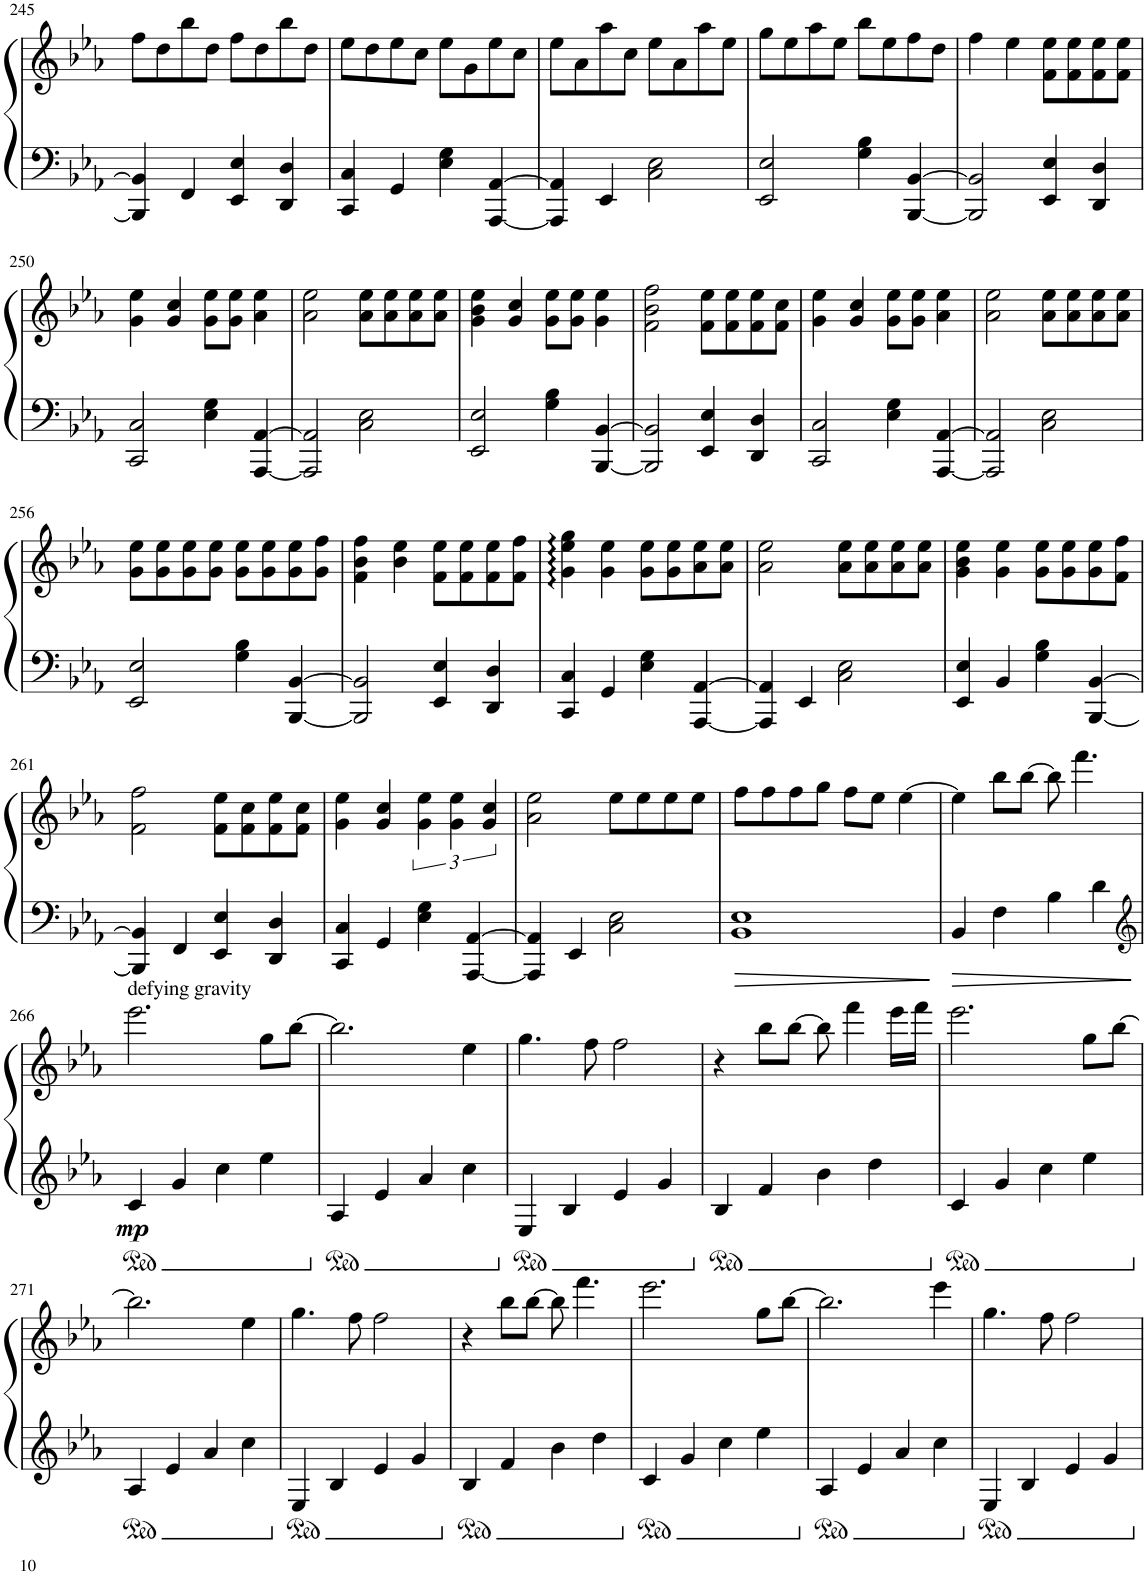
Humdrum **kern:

**kern	**kern	**dynam
*part1	*part1	*part1
*staff2	*staff1	*staff1/2
*I"Piano	*	*
*I'Pno.	*	*
!!LO:PB:g=z
*clefF4	*clefG2	*
*k[b-e-a-]	*k[b-e-a-]	*
*M4/4	*M4/4	*
=245	=245	=245
4BBB-/] 4BB-/]	8ff\L	.
.	8dd\	.
4FF/	8bb-\	.
.	8dd\J	.
4EE-/ 4E-/	8ff\L	.
.	8dd\	.
4DD/ 4D/	8bb-\	.
.	8dd\J	.
=246	=246	=246
4CC/ 4C/	8ee-\L	.
.	8dd\	.
4GG/	8ee-\	.
.	8cc\J	.
4E-\ 4G\	8ee-\L	.
.	8g\	.
[4AAA-/ [4AA-/	8ee-\	.
.	8cc\J	.
=247	=247	=247
4AAA-/] 4AA-/]	8ee-\L	.
.	8a-\	.
4EE-/	8aa-\	.
.	8cc\J	.
2C\ 2E-\	8ee-\L	.
.	8a-\	.
.	8aa-\	.
.	8ee-\J	.
=248	=248	=248
2EE-/ 2E-/	8gg\L	.
.	8ee-\	.
.	8aa-\	.
.	8ee-\J	.
4G\ 4B-\	8bb-\L	.
.	8ee-\	.
[4BBB-/ [4BB-/	8ff\	.
.	8dd\J	.
=249	=249	=249
2BBB-/] 2BB-/]	4ff\	.
.	4ee-\	.
4EE-/ 4E-/	8f\ 8ee-\L	.
.	8f\ 8ee-\	.
4DD/ 4D/	8f\ 8ee-\	.
.	8f\ 8ee-\J	.
!!LO:LB:g=z
=250	=250	=250
2CC/ 2C/	4g\ 4ee-\	.
.	4g/ 4cc/	.
4E-\ 4G\	8g\ 8ee-\L	.
.	8g\ 8ee-\J	.
[4AAA-/ [4AA-/	4a-\ 4ee-\	.
=251	=251	=251
2AAA-/] 2AA-/]	2a-\ 2ee-\	.
2C\ 2E-\	8a-\ 8ee-\L	.
.	8a-\ 8ee-\	.
.	8a-\ 8ee-\	.
.	8a-\ 8ee-\J	.
=252	=252	=252
2EE-/ 2E-/	4g\ 4b-\ 4ee-\	.
.	4g/ 4cc/	.
4G\ 4B-\	8g\ 8ee-\L	.
.	8g\ 8ee-\J	.
[4BBB-/ [4BB-/	4g\ 4ee-\	.
=253	=253	=253
2BBB-/] 2BB-/]	2f\ 2b-\ 2ff\	.
4EE-/ 4E-/	8f\ 8ee-\L	.
.	8f\ 8ee-\	.
4DD/ 4D/	8f\ 8ee-\	.
.	8f\ 8cc\J	.
=254	=254	=254
2CC/ 2C/	4g\ 4ee-\	.
.	4g/ 4cc/	.
4E-\ 4G\	8g\ 8ee-\L	.
.	8g\ 8ee-\J	.
[4AAA-/ [4AA-/	4a-\ 4ee-\	.
=255	=255	=255
2AAA-/] 2AA-/]	2a-\ 2ee-\	.
2C\ 2E-\	8a-\ 8ee-\L	.
.	8a-\ 8ee-\	.
.	8a-\ 8ee-\	.
.	8a-\ 8ee-\J	.
!!LO:LB:g=z
=256	=256	=256
2EE-/ 2E-/	8g\ 8ee-\L	.
.	8g\ 8ee-\	.
.	8g\ 8ee-\	.
.	8g\ 8ee-\J	.
4G\ 4B-\	8g\ 8ee-\L	.
.	8g\ 8ee-\	.
[4BBB-/ [4BB-/	8g\ 8ee-\	.
.	8g\ 8ff\J	.
=257	=257	=257
2BBB-/] 2BB-/]	4f\ 4b-\ 4ff\	.
.	4b-\ 4ee-\	.
4EE-/ 4E-/	8f\ 8ee-\L	.
.	8f\ 8ee-\	.
4DD/ 4D/	8f\ 8ee-\	.
.	8f\ 8ff\J	.
=258	=258	=258
4CC/ 4C/	4g\ 4ee-\ 4gg\	.
4GG/	4g\ 4ee-\	.
4E-\ 4G\	8g\ 8ee-\L	.
.	8g\ 8ee-\	.
[4AAA-/ [4AA-/	8a-\ 8ee-\	.
.	8a-\ 8ee-\J	.
=259	=259	=259
4AAA-/] 4AA-/]	2a-\ 2ee-\	.
4EE-/	.	.
2C\ 2E-\	8a-\ 8ee-\L	.
.	8a-\ 8ee-\	.
.	8a-\ 8ee-\	.
.	8a-\ 8ee-\J	.
=260	=260	=260
4EE-/ 4E-/	4g\ 4b-\ 4ee-\	.
4BB-/	4g\ 4ee-\	.
4G\ 4B-\	8g\ 8ee-\L	.
.	8g\ 8ee-\	.
[4BBB-/ [4BB-/	8g\ 8ee-\	.
.	8f\ 8ff\J	.
!!LO:LB:g=z
=261	=261	=261
4BBB-/] 4BB-/]	2f\ 2ff\	.
4FF/	.	.
4EE-/ 4E-/	8f\ 8ee-\L	.
.	8f\ 8cc\	.
4DD/ 4D/	8f\ 8ee-\	.
.	8f\ 8cc\J	.
=262	=262	=262
4CC/ 4C/	4g\ 4ee-\	.
4GG/	4g/ 4cc/	.
4E-\ 4G\	6g\ 6ee-\	.
.	6g\ 6ee-\	.
[4AAA-/ [4AA-/	.	.
.	6g/ 6cc/	.
=263	=263	=263
4AAA-/] 4AA-/]	2a-\ 2ee-\	.
4EE-/	.	.
2C\ 2E-\	8ee-\L	.
.	8ee-\	.
.	8ee-\	.
.	8ee-\J	.
=264	=264	=264
1BB- 1E-	8ff\L	.
.	8ff\	.
.	8ff\	.
.	8gg\J	.
.	8ff\L	.
.	8ee-\J	.
.	[4ee-\	.
=265	=265	=265
4BB-/	4ee-\]	.
4F\	8bb-\L	.
.	[8bb-\J	.
4B-\	8bb-\]	.
.	4.fff\	.
4d\	.	.
!!LO:LB:g=z
=266	=266	=266
*clefG2	*	*
!	!LO:TX:a:t=defying gravity	!
!	!	!LO:DY:b=2
4c/	2.eee-\	mp
4g/	.	.
4cc\	.	.
4ee-\	8gg\L	.
.	[8bb-\J	.
=267	=267	=267
4A-/	2.bb-\]	.
4e-/	.	.
4a-/	.	.
4cc\	4ee-\	.
=268	=268	=268
4E-/	4.gg\	.
4B-/	.	.
.	8ff\	.
4e-/	2ff\	.
4g/	.	.
=269	=269	=269
4B-/	4r	.
4f/	8bb-\L	.
.	[8bb-\J	.
4b-\	8bb-\]	.
.	4fff\	.
4dd\	.	.
.	16eee-\LL	.
.	16fff\JJ	.
=270	=270	=270
4c/	2.eee-\	.
4g/	.	.
4cc\	.	.
4ee-\	8gg\L	.
.	[8bb-\J	.
!!LO:LB:g=z
=271	=271	=271
4A-/	2.bb-\]	.
4e-/	.	.
4a-/	.	.
4cc\	4ee-\	.
=272	=272	=272
4E-/	4.gg\	.
4B-/	.	.
.	8ff\	.
4e-/	2ff\	.
4g/	.	.
=273	=273	=273
4B-/	4r	.
4f/	8bb-\L	.
.	[8bb-\J	.
4b-\	8bb-\]	.
.	4.fff\	.
4dd\	.	.
=274	=274	=274
4c/	2.eee-\	.
4g/	.	.
4cc\	.	.
4ee-\	8gg\L	.
.	[8bb-\J	.
=275	=275	=275
4A-/	2.bb-\]	.
4e-/	.	.
4a-/	.	.
4cc\	4eee-\	.
=276	=276	=276
4E-/	4.gg\	.
4B-/	.	.
.	8ff\	.
4e-/	2ff\	.
4g/	.	.
=	=	=
*-	*-	*-
